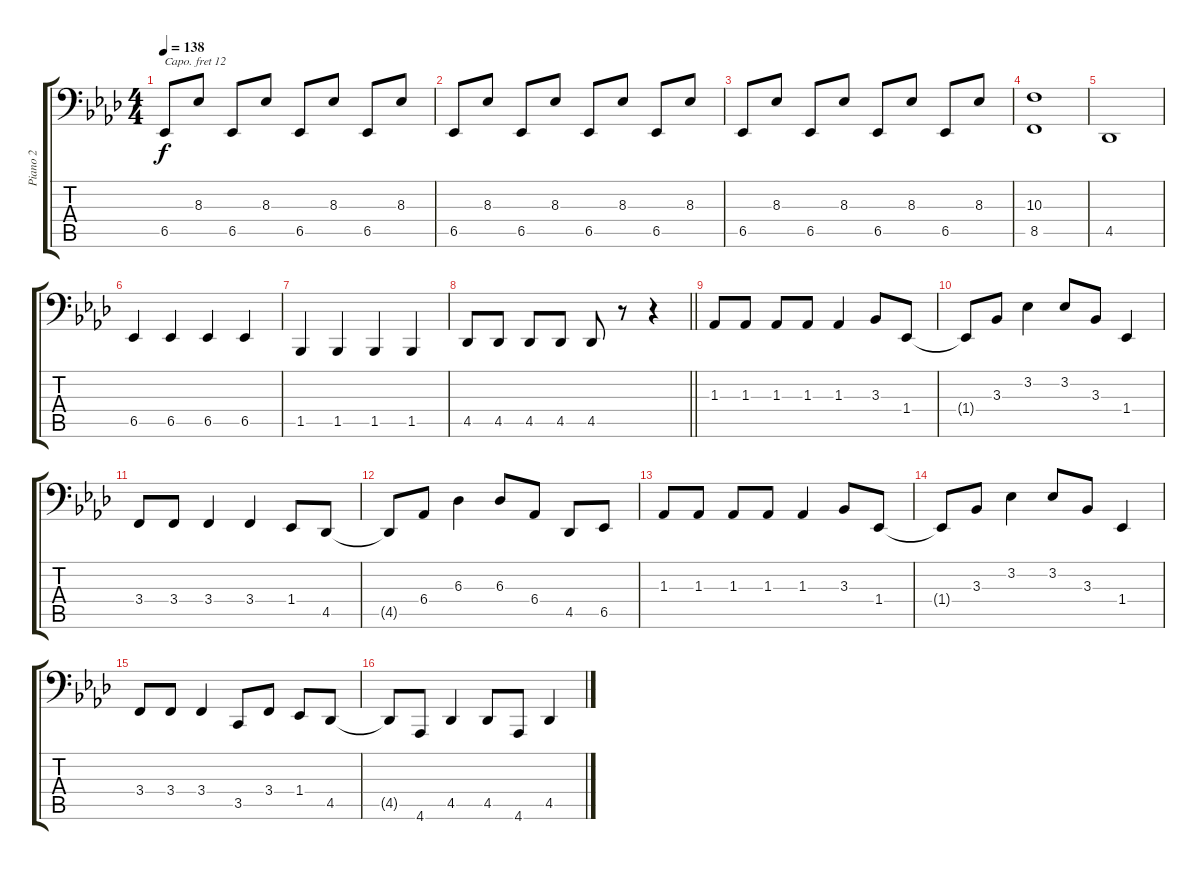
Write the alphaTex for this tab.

\track ("Piano 2" "Piano 2") {instrument acousticgrandpiano}
\staff {score tabs}
\capo 12
\tuning (F2 C2 G1 D1 A0 E0) {hide}
\ts (4 4)
\tempo 138
\clef f4
\ks ab
6.5.8{dy f} 8.3.8 6.5.8 8.3.8 6.5.8 8.3.8 6.5.8 8.3.8 |
6.5.8 8.3.8 6.5.8 8.3.8 6.5.8 8.3.8 6.5.8 8.3.8 |
6.5.8 8.3.8 6.5.8 8.3.8 6.5.8 8.3.8 6.5.8 8.3.8 |
(10.3 8.5).1 |
4.5.1 |
6.5.4{volume 8} 6.5.4{volume 12} 6.5.4 6.5.4 |
1.5.4 1.5.4 1.5.4 1.5.4 |
\barLineRight lightlight
4.5.8 4.5.8 4.5.8 4.5.8 4.5.8 r.8 r.4 |
1.3.8 1.3.8 1.3.8 1.3.8 1.3.4 3.3.8 1.4.8 |
1.4{t}.8 3.3.8 3.2.4 3.2.8 3.3.8 1.4.4 |
3.4.8 3.4.8 3.4.4 3.4.4 1.4.8 4.5.8 |
4.5{t}.8 6.4.8 6.3.4 6.3.8 6.4.8 4.5.8 6.5.8 |
1.3.8 1.3.8 1.3.8 1.3.8 1.3.4 3.3.8 1.4.8 |
1.4{t}.8 3.3.8 3.2.4 3.2.8 3.3.8 1.4.4 |
3.4.8 3.4.8 3.4.4 3.5.8 3.4.8 1.4.8 4.5.8 |
4.5{t}.8 4.6.8 4.5.4 4.5.8 4.6.8 4.5.4
